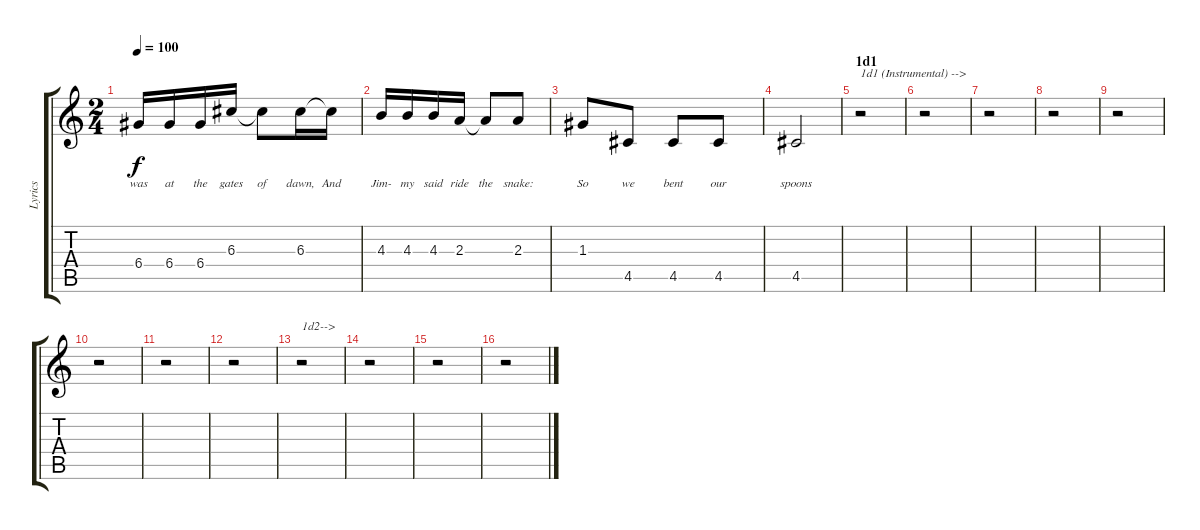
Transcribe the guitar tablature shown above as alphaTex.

\track ("Lyrics" "Lyrics") {instrument electricguitarjazz}
\staff {score tabs}
\tuning (E4 B3 G3 D3 A2 E2) {hide}
\ts (2 4)
\tempo 100
\clef g2
\ks c
6.4.16{lyrics (0 "was") lyrics (1 "") lyrics (2 "") lyrics (3 "") lyrics (4 "") dy f} 6.4.16{lyrics (0 "at") lyrics (1 "") lyrics (2 "") lyrics (3 "") lyrics (4 "")} 6.4.16{lyrics (0 "the") lyrics (1 "") lyrics (2 "") lyrics (3 "") lyrics (4 "")} 6.3.16{lyrics (0 "gates") lyrics (1 "") lyrics (2 "") lyrics (3 "") lyrics (4 "")} 6.3{t}.8{lyrics (0 "of") lyrics (1 "") lyrics (2 "") lyrics (3 "") lyrics (4 "")} 6.3.16{lyrics (0 "dawn,") lyrics (1 "") lyrics (2 "") lyrics (3 "") lyrics (4 "")} 6.3{t}.16{lyrics (0 "And") lyrics (1 "") lyrics (2 "") lyrics (3 "") lyrics (4 "")} |
4.3.16{lyrics (0 "Jim-") lyrics (1 "") lyrics (2 "") lyrics (3 "") lyrics (4 "")} 4.3.16{lyrics (0 "my") lyrics (1 "") lyrics (2 "") lyrics (3 "") lyrics (4 "")} 4.3.16{lyrics (0 "said") lyrics (1 "") lyrics (2 "") lyrics (3 "") lyrics (4 "")} 2.3.16{lyrics (0 "ride") lyrics (1 "") lyrics (2 "") lyrics (3 "") lyrics (4 "")} 2.3{t}.8{lyrics (0 "the") lyrics (1 "") lyrics (2 "") lyrics (3 "") lyrics (4 "")} 2.3.8{lyrics (0 "snake:") lyrics (1 "") lyrics (2 "") lyrics (3 "") lyrics (4 "")} |
1.3.8{lyrics (0 "So") lyrics (1 "") lyrics (2 "") lyrics (3 "") lyrics (4 "")} 4.5.8{lyrics (0 "we") lyrics (1 "") lyrics (2 "") lyrics (3 "") lyrics (4 "")} 4.5.8{lyrics (0 "bent") lyrics (1 "") lyrics (2 "") lyrics (3 "") lyrics (4 "")} 4.5.8{lyrics (0 "our") lyrics (1 "") lyrics (2 "") lyrics (3 "") lyrics (4 "")} |
4.5.2{lyrics (0 "spoons") lyrics (1 "") lyrics (2 "") lyrics (3 "") lyrics (4 "")} |
\section ("" "1d1")
r.2{txt "1d1 (Instrumental) -->"} |
r.2 |
r.2 |
r.2 |
r.2 |
r.2 |
r.2 |
r.2 |
r.2{txt "1d2-->"} |
r.2 |
r.2 |
r.2
